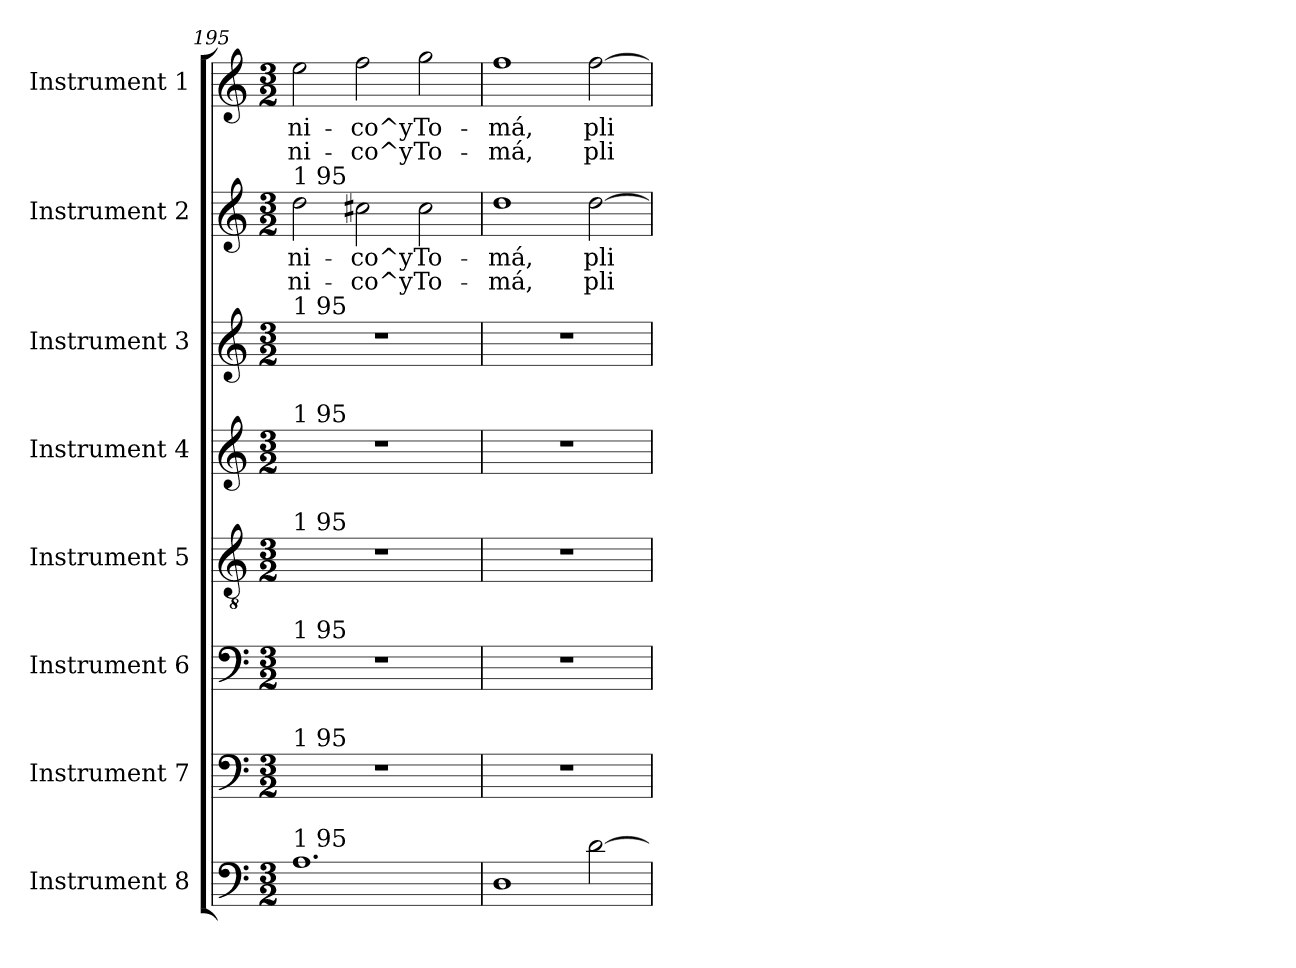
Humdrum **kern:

**kern	**kern	**kern	**kern	**kern	**kern	**kern	**text	**text	**kern	**text	**text
*part8	*part7	*part6	*part5	*part4	*part3	*part2	*part2	*part2	*part1	*part1	*part1
*staff8	*staff7	*staff6	*staff5	*staff4	*staff3	*staff2	*staff2	*staff2	*staff1	*staff1	*staff1
*I"Instrument 8	*I"Instrument 7	*I"Instrument 6	*I"Instrument 5	*I"Instrument 4	*I"Instrument 3	*I"Instrument 2	*	*	*I"Instrument 1	*	*
!!LO:PB:g=z
*clefF4	*clefF4	*clefF4	*clefGv2	*clefG2	*clefG2	*clefG2	*	*	*clefG2	*	*
*k[]	*k[]	*k[]	*k[]	*k[]	*k[]	*k[]	*	*	*k[]	*	*
*C:	*C:	*C:	*C:	*C:	*C:	*C:	*	*	*C:	*	*
*M3/2	*M3/2	*M3/2	*M3/2	*M3/2	*M3/2	*M3/2	*	*	*M3/2	*	*
=195	=195	=195	=195	=195	=195	=195	=195	=195	=195	=195	=195
!	!	!	!	!	!	!LO:TX:a:t=1 95	!	!	!	!	!
!	!	!	!	!	!LO:TX:a:t=1 95	!	!	!	!	!	!
!	!	!	!	!LO:TX:a:t=1 95	!	!	!	!	!	!	!
!	!	!	!LO:TX:a:t=1 95	!	!	!	!	!	!	!	!
!	!	!LO:TX:a:t=1 95	!	!	!	!	!	!	!	!	!
!	!LO:TX:a:t=1 95	!	!	!	!	!	!	!	!	!	!
!LO:TX:a:t=1 95	!	!	!	!	!	!	!	!	!	!	!
!	!	!	!	!	!	!	!LO:LY:b:rj	!LO:LY:b:rj	!	!LO:LY:b:cj	!LO:LY:b:cj
1.A	1.r	1.r	1.r	1.r	1.r	2dd\	-ni-	-ni-	2ee\	-ni-	-ni-
!	!	!	!	!	!	!	!LO:LY:b:rj	!LO:LY:b:rj	!	!LO:LY:b:cj	!LO:LY:b:cj
.	.	.	.	.	.	2cc#X\	-co^y	co^y	2ff\	-co^y	co^y
!	!	!	!	!	!	!	!LO:LY:b:rj	!LO:LY:b:rj	!	!LO:LY:b:cj	!LO:LY:b:cj
.	.	.	.	.	.	2cc#\	To-	-To-	2gg\	To-	-To-
=196	=196	=196	=196	=196	=196	=196	=196	=196	=196	=196	=196
!	!	!	!	!	!	!	!LO:LY:b:rj	!LO:LY:b:rj	!	!LO:LY:b:cj	!LO:LY:b:cj
1D	1.r	1.r	1.r	1.r	1.r	1dd	-má,	má,	1ff	-má,	má,
!	!	!	!	!	!	!	!LO:LY:b:rj	!LO:LY:b:rj	!	!LO:LY:b:cj	!LO:LY:b:cj
[>2d\	.	.	.	.	.	[>2dd\	pli-	-pli-	[>2ff\	pli-	-pli-
=	=	=	=	=	=	=	=	=	=	=	=
*-	*-	*-	*-	*-	*-	*-	*-	*-	*-	*-	*-
